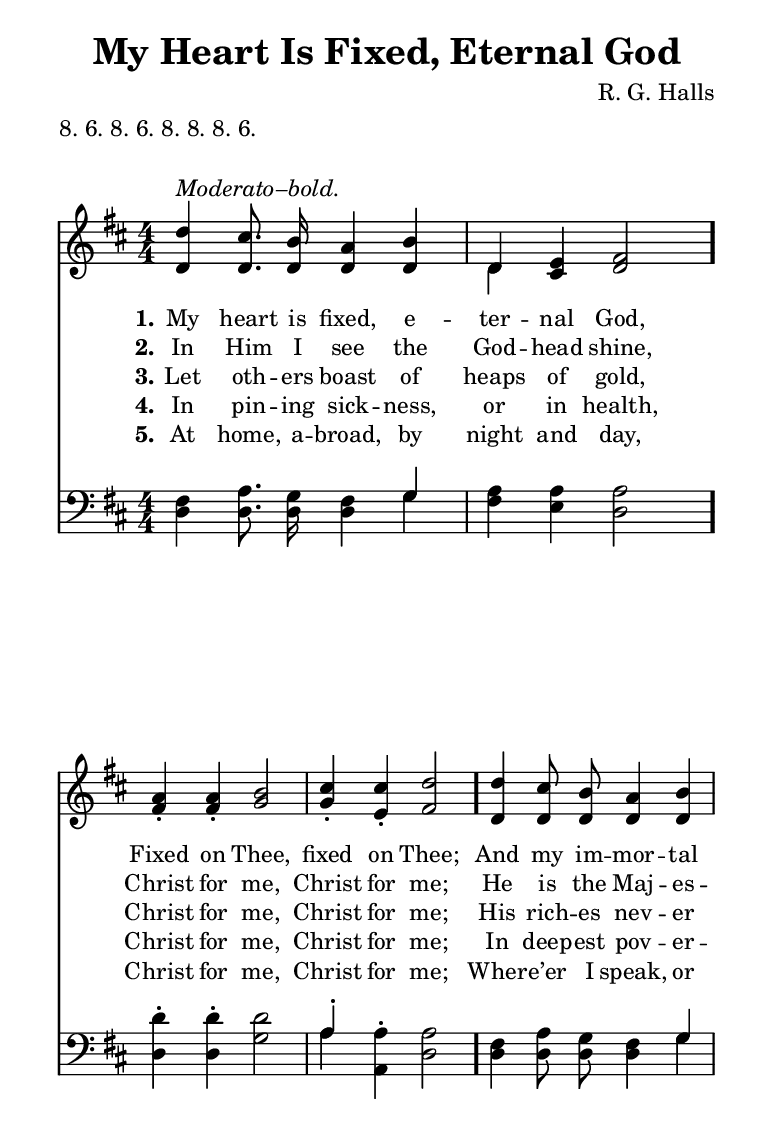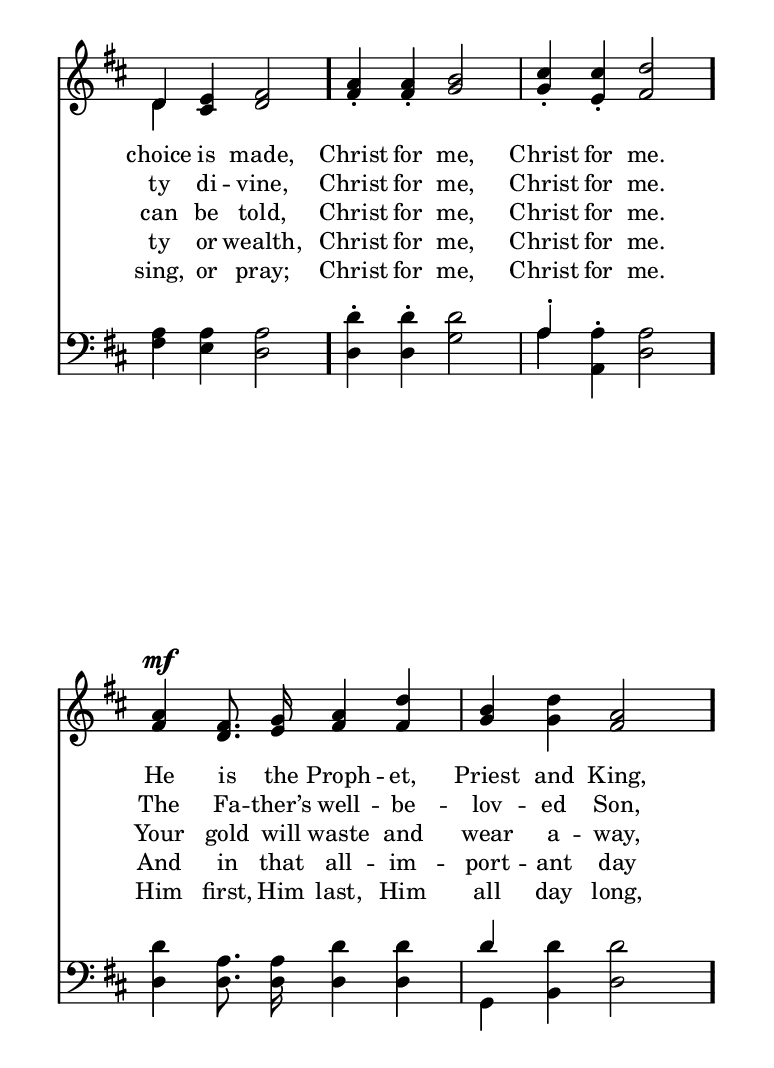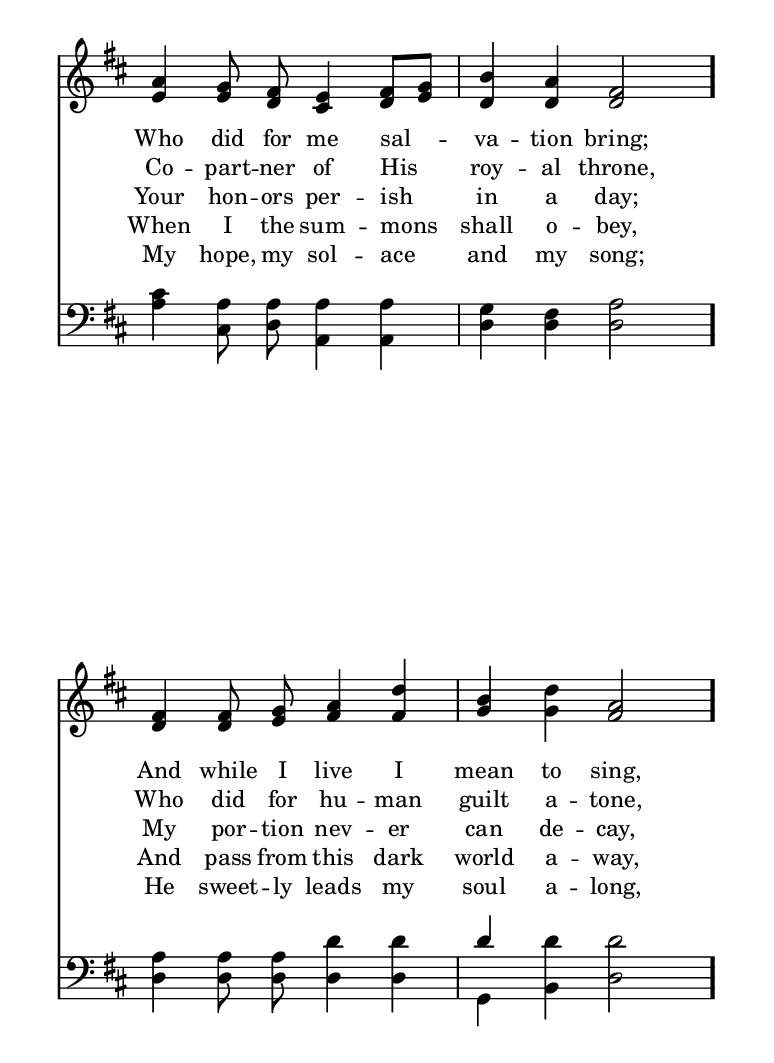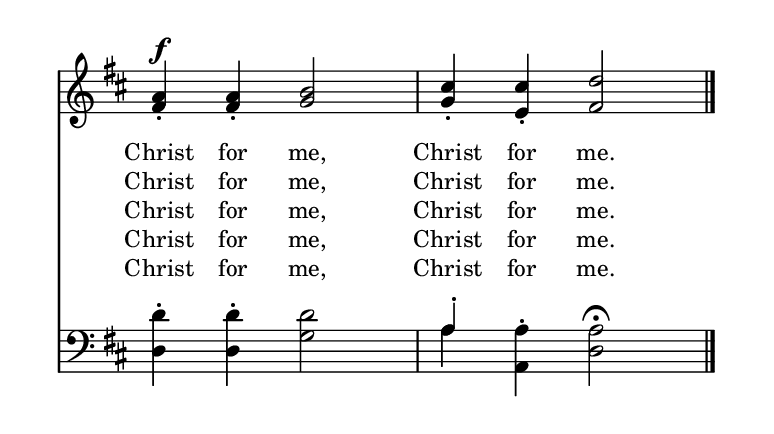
\include "common/global.ily"
\paper {
  \include "common/paper.ily"
}

\header{
  hymnnumber = "243"
  title = "My Heart Is Fixed, Eternal God"
  tunename = "Christ For Me"
  meter = "8. 6. 8. 6. 8. 8. 8. 6."
  poet = ""
  composer = "R. G. Halls"
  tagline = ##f
}

ta = { \tempo 4=80 }
tb = { \tempo 4=40 }

patternA = { \ta c4 c8. c16 c4 c | c c c2 }
patternB = { \ta c4 c4 c2 }
patternC = { \ta c4 c8 c c4 c | c4 c c2 }
patternD = { \ta c4 c8 c c4 c8[ c8] | c4 c c2 }
patternE = { \ta c4 c4 c2 | c4 c4 \tb c2\fermata }

global = {
  \include "common/overrides.ily"
  \override Staff.TimeSignature.style = #'numbered
  \time 4/4
  \override Score.MetronomeMark.transparent = ##t % hide all fermata changes too
  \ta
  \key d \major
  \autoBeamOff
}

notesSoprano = {
\global
\relative c'' {

  \changePitch \patternA { d^\markup{\italic{Moderato–bold.}} cis b a b | d, e fis }
  \changePitch \patternB { a a b | cis cis d }
  \changePitch \patternC { d cis b a b | d, e fis }
  \changePitch \patternB { a a b | cis cis d }

  \changePitch \patternA { a^\mf fis g a d | b d a }
  \changePitch \patternD { a g fis e fis g | b a fis }
  \changePitch \patternC { fis fis g a d | b d a }
  \changePitch \patternB { a^\f a b | cis cis d }

  \bar "|."

}
}

notesAlto = {
\global
\relative e' {

  \changePitch \patternA { d d d d d | d cis d }
  \changePitch \patternB { fis\staccato fis\staccato g | g\staccato e\staccato fis }
  \changePitch \patternC { d d d d d | d cis d }
  \changePitch \patternB { fis\staccato fis\staccato g | g\staccato e\staccato fis }

  \changePitch \patternA { fis d e fis fis | g g fis }
  \changePitch \patternD { e e d cis d e | d d d }
  \changePitch \patternC { d d e fis fis | g g fis }
  \changePitch \patternB { fis\staccato fis\staccato g | g\staccato e\staccato fis }

}
}

notesTenor = {
\global
\relative a {

  \changePitch \patternA { fis a g fis g | a a a }
  \changePitch \patternB { d\staccato d\staccato d | a\staccato a\staccato a }
  \changePitch \patternC { fis a g fis g | a a a }
  \changePitch \patternB { d\staccato d\staccato d | a\staccato a\staccato a }

  \changePitch \patternA { d a a d d | d d d }
  \changePitch \patternC { cis a a a a | g fis a }
  \changePitch \patternC { a a a d d | d d d }
  \changePitch \patternB { d\staccato d\staccato d | a\staccato a\staccato a }

}
}

notesBass = {
\global
\relative f {

  \changePitch \patternA { d d d d g | fis e d }
  \changePitch \patternB { d d g | a a, d }
  \changePitch \patternC { d d d d g | fis e d }
  \changePitch \patternB { d d g | a a, d }

  \changePitch \patternA { d d d d d | g, b d }
  \changePitch \patternC { a' cis, d a a | d d d }
  \changePitch \patternC { d d d d d | g, b d }
  \changePitch \patternE { d d g | a a, d }

}
}

wordsA = \lyricmode {
\set stanza = "1."

My heart is fixed, e -- ter -- nal God, \bar "."
Fixed on Thee, fixed on Thee; \bar "."
And my im -- mor -- tal choice is made, \bar "."
Christ for me, Christ for me. \bar "."
He is the Proph -- et, Priest and King, \bar "."
Who did for me sal -- va -- tion bring; \bar "."
And while I live I mean to sing, \bar "."
Christ for me, Christ for me. \bar "."

}

wordsB = \lyricmode {
\set stanza = "2."

In Him I see the God -- head shine,
Christ for me, Christ for me;
He is the Maj -- es -- ty di -- vine,
Christ for me, Christ for me.
The Fa -- ther’s well -- be -- lov -- ed Son,
Co -- part -- ner of His roy -- al throne,
Who did for hu -- man guilt a -- tone,
Christ for me, Christ for me.

}

wordsC = \lyricmode {
\set stanza = "3."

Let oth -- ers boast of heaps of gold,
Christ for me, Christ for me;
His rich -- es nev -- er can be told,
Christ for me, Christ for me.
Your gold will waste and wear a -- way,
Your hon -- ors per -- ish in a day;
My por -- tion nev -- er can de -- cay,
Christ for me, Christ for me.

}

wordsD = \lyricmode {
\set stanza = "4."

In pin -- ing sick -- ness, or in health,
Christ for me, Christ for me;
In deep -- est pov -- er -- ty or wealth,
Christ for me, Christ for me.
And in that all -- im -- port -- ant day
When I the sum -- mons shall o -- bey,
And pass from this dark world a -- way,
Christ for me, Christ for me.

}

wordsE = \lyricmode {
\set stanza = "5."

At home, a -- broad, by night and day,
Christ for me, Christ for me;
Wher -- e’er I speak, or sing, or pray;
Christ for me, Christ for me.
Him first, Him last, Him all day long,
My hope, my sol -- ace and my song;
He sweet -- ly leads my soul a -- long,
Christ for me, Christ for me.

}

\score {
  \context ChoirStaff <<
    \context Staff = upper <<
      \set Staff.autoBeaming = ##f
      \set ChoirStaff.systemStartDelimiter = #'SystemStartBar
      \set ChoirStaff.printPartCombineTexts = ##f
      \partcombine #'(2 . 9) \notesSoprano \notesAlto
      \context NullVoice = sopranos { \voiceOne << \notesSoprano >> }
      \context NullVoice = altos { \voiceTwo << \notesAlto >> }
      \context Lyrics = one   \lyricsto sopranos \wordsA
      \context Lyrics = two   \lyricsto sopranos \wordsB
      \context Lyrics = three \lyricsto sopranos \wordsC
      \context Lyrics = four  \lyricsto sopranos \wordsD
      \context Lyrics = five  \lyricsto sopranos \wordsE
    >>
    \context Staff = men <<
      \set Staff.autoBeaming = ##f
      \clef bass
      \set ChoirStaff.printPartCombineTexts = ##f
      \partcombine #'(2 . 9) \notesTenor \notesBass
      \context NullVoice = tenors { \voiceOne << \notesTenor >> }
      \context NullVoice = basses { \voiceTwo << \notesBass >> }
    >>
  >>
  \layout {
    \include "common/layout.ily"
  }
  \midi{
    \include "common/midi.ily"
  }
}

\version "2.19.49"  % necessary for upgrading to future LilyPond versions.

% vi:set et ts=2 sw=2 ai nocindent syntax=lilypond:
